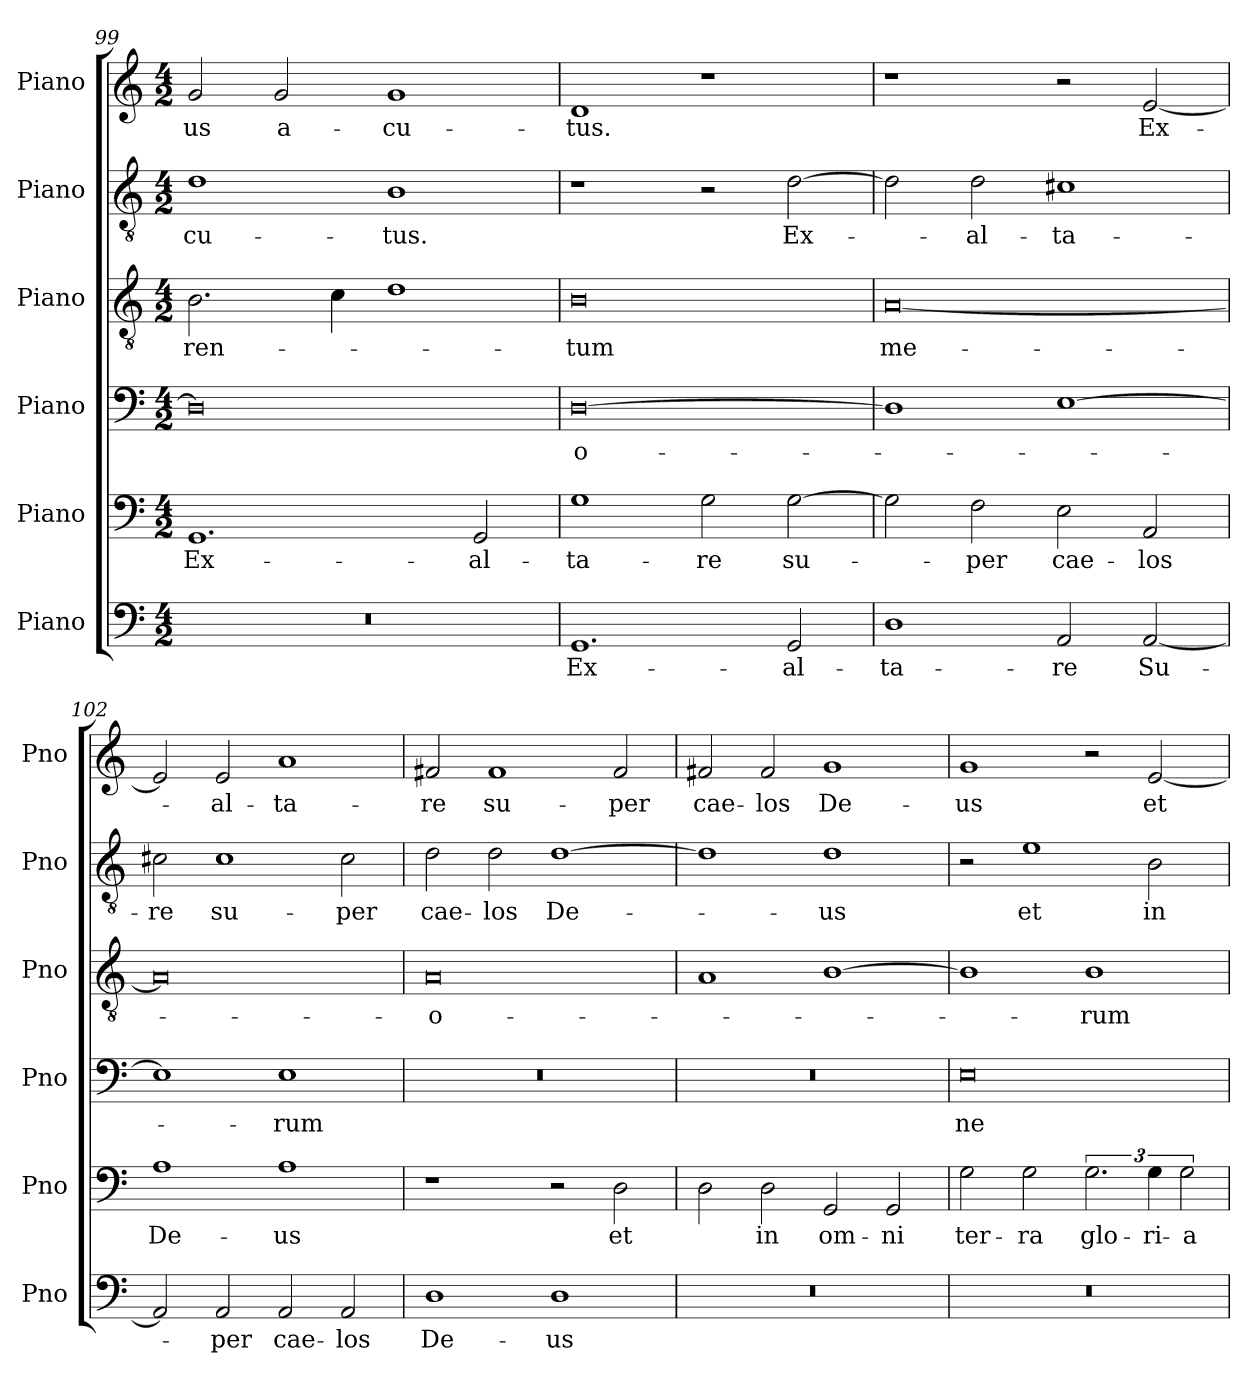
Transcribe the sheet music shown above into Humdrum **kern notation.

**kern	**text	**kern	**text	**kern	**text	**kern	**text	**kern	**text	**kern	**text
*part6	*part6	*part5	*part5	*part4	*part4	*part3	*part3	*part2	*part2	*part1	*part1
*staff6	*staff6	*staff5	*staff5	*staff4	*staff4	*staff3	*staff3	*staff2	*staff2	*staff1	*staff1
*I"Piano	*	*I"Piano	*	*I"Piano	*	*I"Piano	*	*I"Piano	*	*I"Piano	*
*I'Pno	*	*I'Pno	*	*I'Pno	*	*I'Pno	*	*I'Pno	*	*I'Pno	*
*clefF4	*	*clefF4	*	*clefF4	*	*clefGv2	*	*clefGv2	*	*clefG2	*
*k[]	*	*k[]	*	*k[]	*	*k[]	*	*k[]	*	*k[]	*
*M4/2	*	*M4/2	*	*M4/2	*	*M4/2	*	*M4/2	*	*M4/2	*
=99	=99	=99	=99	=99	=99	=99	=99	=99	=99	=99	=99
!	!	!	!LO:LY:b	!	!	!	!LO:LY:b	!	!LO:LY:b	!	!LO:LY:b
0r	.	1.GG	Ex-	0D]	.	2.B\	-ren-	1d	-cu-	2g/	-us
!	!	!	!	!	!	!	!	!	!	!	!LO:LY:b
.	.	.	.	.	.	.	.	.	.	2g/	a-
.	.	.	.	.	.	4c\	.	.	.	.	.
!	!	!	!	!	!	!	!	!	!LO:LY:b	!	!LO:LY:b
.	.	.	.	.	.	1d	.	1B	-tus.	1g	-cu-
!	!	!	!LO:LY:b	!	!	!	!	!	!	!	!
.	.	2GG/	-al-	.	.	.	.	.	.	.	.
=100	=100	=100	=100	=100	=100	=100	=100	=100	=100	=100	=100
!	!LO:LY:b	!	!LO:LY:b	!	!LO:LY:b	!	!LO:LY:b	!	!	!	!LO:LY:b
1.GG	Ex-	1G	-ta­-	[0D	-o-	0B	-tum	1r	.	1d	-tus.
!	!	!	!LO:LY:b	!	!	!	!	!	!	!	!
.	.	2G\	-re	.	.	.	.	2r	.	1r	.
!	!LO:LY:b	!	!LO:LY:b	!	!	!	!	!	!LO:LY:b	!	!
2GG/	-al-	[2G\	su­-	.	.	.	.	[2d\	Ex-	.	.
=101	=101	=101	=101	=101	=101	=101	=101	=101	=101	=101	=101
!	!LO:LY:b	!	!	!	!	!	!LO:LY:b	!	!	!	!
1D	-ta-	2G\]	.	1D]	.	[0A	me-	2d\]	.	1r	.
!	!	!	!LO:LY:b	!	!	!	!	!	!LO:LY:b	!	!
.	.	2F\	-per	.	.	.	.	2d\	-al­-	.	.
!	!LO:LY:b	!	!LO:LY:b	!	!	!	!	!	!LO:LY:b	!	!
2AA/	-re	2E\	cae-	[1E	.	.	.	1c#X	-ta-	2r	.
!	!LO:LY:b	!	!LO:LY:b	!	!	!	!	!	!	!	!LO:LY:b
[2AA/	Su­-	2AA/	-los	.	.	.	.	.	.	[2e/	Ex-
=102	=102	=102	=102	=102	=102	=102	=102	=102	=102	=102	=102
!	!	!	!LO:LY:b	!	!	!	!	!	!LO:LY:b	!	!
2AA/]	.	1A	De-	1E]	.	0A]	.	2c#X\	-re	2e/]	.
!	!LO:LY:b	!	!	!	!	!	!	!	!LO:LY:b	!	!LO:LY:b
2AA/	-per	.	.	.	.	.	.	1c#	su­-	2e/	-al-
!	!LO:LY:b	!	!LO:LY:b	!	!LO:LY:b	!	!	!	!	!	!LO:LY:b
2AA/	cae-	1A	-us	1E	-rum	.	.	.	.	1a	-ta-
!	!LO:LY:b	!	!	!	!	!	!	!	!LO:LY:b	!	!
2AA/	-los	.	.	.	.	.	.	2c#\	-per	.	.
=103	=103	=103	=103	=103	=103	=103	=103	=103	=103	=103	=103
!	!LO:LY:b	!	!	!	!	!	!LO:LY:b	!	!LO:LY:b	!	!LO:LY:b
1D	De­-	1r	.	0r	.	0A	-o-	2d\	cae-	2f#X/	-re
!	!	!	!	!	!	!	!	!	!LO:LY:b	!	!LO:LY:b
.	.	.	.	.	.	.	.	2d\	-los	1f#	su­-
!	!LO:LY:b	!	!	!	!	!	!	!	!LO:LY:b	!	!
1D	-us	2r	.	.	.	.	.	[1d	De­-	.	.
!	!	!	!LO:LY:b	!	!	!	!	!	!	!	!LO:LY:b
.	.	2D\	et	.	.	.	.	.	.	2f#/	-per
!!LO:LB:g=z
=104	=104	=104	=104	=104	=104	=104	=104	=104	=104	=104	=104
!	!	!	!	!	!	!	!	!	!	!	!LO:LY:b
0r	.	2D\	.	0r	.	1A	.	1d]	.	2f#X/	cae-
!	!	!	!LO:LY:b	!	!	!	!	!	!	!	!LO:LY:b
.	.	2D\	in	.	.	.	.	.	.	2f#/	-los
!	!	!	!LO:LY:b	!	!	!	!	!	!LO:LY:b	!	!LO:LY:b
.	.	2GG/	om-	.	.	[1B	.	1d	-us	1g	De­-
!	!	!	!LO:LY:b	!	!	!	!	!	!	!	!
.	.	2GG/	-ni	.	.	.	.	.	.	.	.
=105	=105	=105	=105	=105	=105	=105	=105	=105	=105	=105	=105
!	!	!	!LO:LY:b	!	!LO:LY:b	!	!	!	!	!	!LO:LY:b
0r	.	2G\	ter-	0E	ne-	1B]	.	2r	.	1g	-us
!	!	!	!LO:LY:b	!	!	!	!	!	!LO:LY:b	!	!
.	.	2G\	-ra	.	.	.	.	1e	et	.	.
!	!	!	!LO:LY:b	!	!	!	!LO:LY:b	!	!	!	!
.	.	3.G\	glo-	.	.	1B	-rum	.	.	2r	.
!	!	!	!LO:LY:b	!	!	!	!	!	!LO:LY:b	!	!LO:LY:b
.	.	6G\	-ri-	.	.	.	.	2B\	in	[2e/	et
!	!	!	!LO:LY:b	!	!	!	!	!	!	!	!
.	.	3G\	-a	.	.	.	.	.	.	.	.
=	=	=	=	=	=	=	=	=	=	=	=
*-	*-	*-	*-	*-	*-	*-	*-	*-	*-	*-	*-
